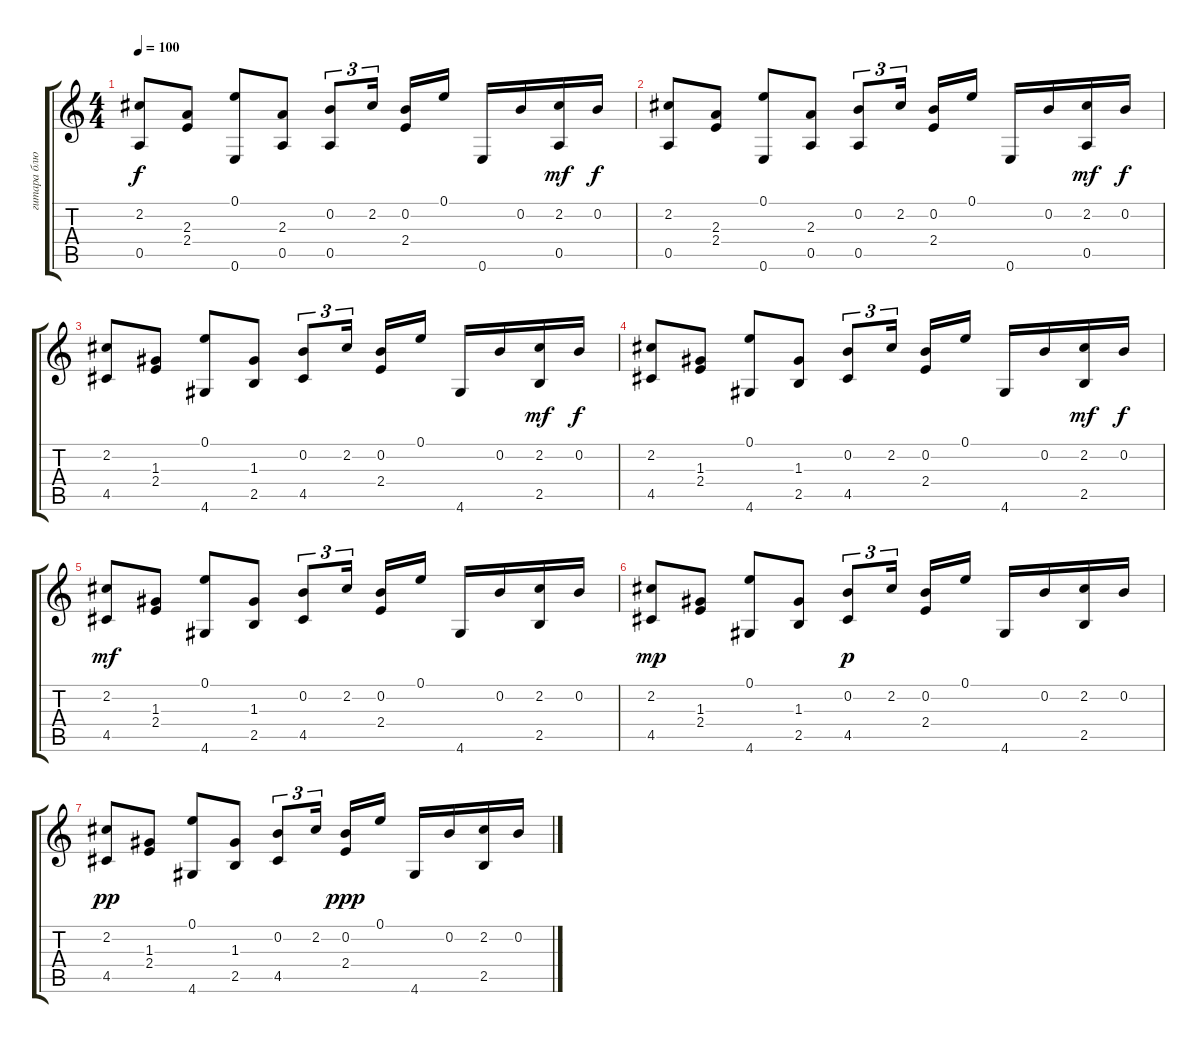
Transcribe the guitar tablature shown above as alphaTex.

\track ("гитара блюз" "гитара блю") {instrument electricguitarjazz}
\staff {score tabs}
\tuning (E4 B3 G3 D3 A2 E2) {hide}
\ts (4 4)
\tempo 100
\clef g2
\ks c
(2.2 0.5).8{dy f} (2.3 2.4).8 (0.1 0.6).8 (2.3 0.5).8 (0.2 0.5).8{tu (3 2)} 2.2.16{tu (3 2)} (0.2 2.4).16 0.1.16 0.6.16 0.2.16 (2.2 0.5).16{dy mf} 0.2.16{dy f} |
(2.2 0.5).8 (2.3 2.4).8 (0.1 0.6).8 (2.3 0.5).8 (0.2 0.5).8{tu (3 2)} 2.2.16{tu (3 2)} (0.2 2.4).16 0.1.16 0.6.16 0.2.16 (2.2 0.5).16{dy mf} 0.2.16{dy f} |
(2.2 4.5).8 (1.3 2.4).8 (0.1 4.6).8 (1.3 2.5).8 (0.2 4.5).8{tu (3 2)} 2.2.16{tu (3 2)} (0.2 2.4).16 0.1.16 4.6.16 0.2.16 (2.2 2.5).16{dy mf} 0.2.16{dy f} |
(2.2 4.5).8 (1.3 2.4).8 (0.1 4.6).8 (1.3 2.5).8 (0.2 4.5).8{tu (3 2)} 2.2.16{tu (3 2)} (0.2 2.4).16 0.1.16 4.6.16 0.2.16 (2.2 2.5).16{dy mf} 0.2.16{dy f} |
(2.2 4.5).8{dy mf} (1.3 2.4).8 (0.1 4.6).8 (1.3 2.5).8 (0.2 4.5).8{tu (3 2)} 2.2.16{tu (3 2)} (0.2 2.4).16 0.1.16 4.6.16 0.2.16 (2.2 2.5).16 0.2.16 |
(2.2 4.5).8{dy mp} (1.3 2.4).8 (0.1 4.6).8 (1.3 2.5).8 (0.2 4.5).8{tu (3 2) dy p} 2.2.16{tu (3 2)} (0.2 2.4).16 0.1.16 4.6.16 0.2.16 (2.2 2.5).16 0.2.16 |
(2.2 4.5).8{dy pp} (1.3 2.4).8 (0.1 4.6).8 (1.3 2.5).8 (0.2 4.5).8{tu (3 2)} 2.2.16{tu (3 2)} (0.2 2.4).16{dy ppp} 0.1.16 4.6.16 0.2.16 (2.2 2.5).16 0.2.16
